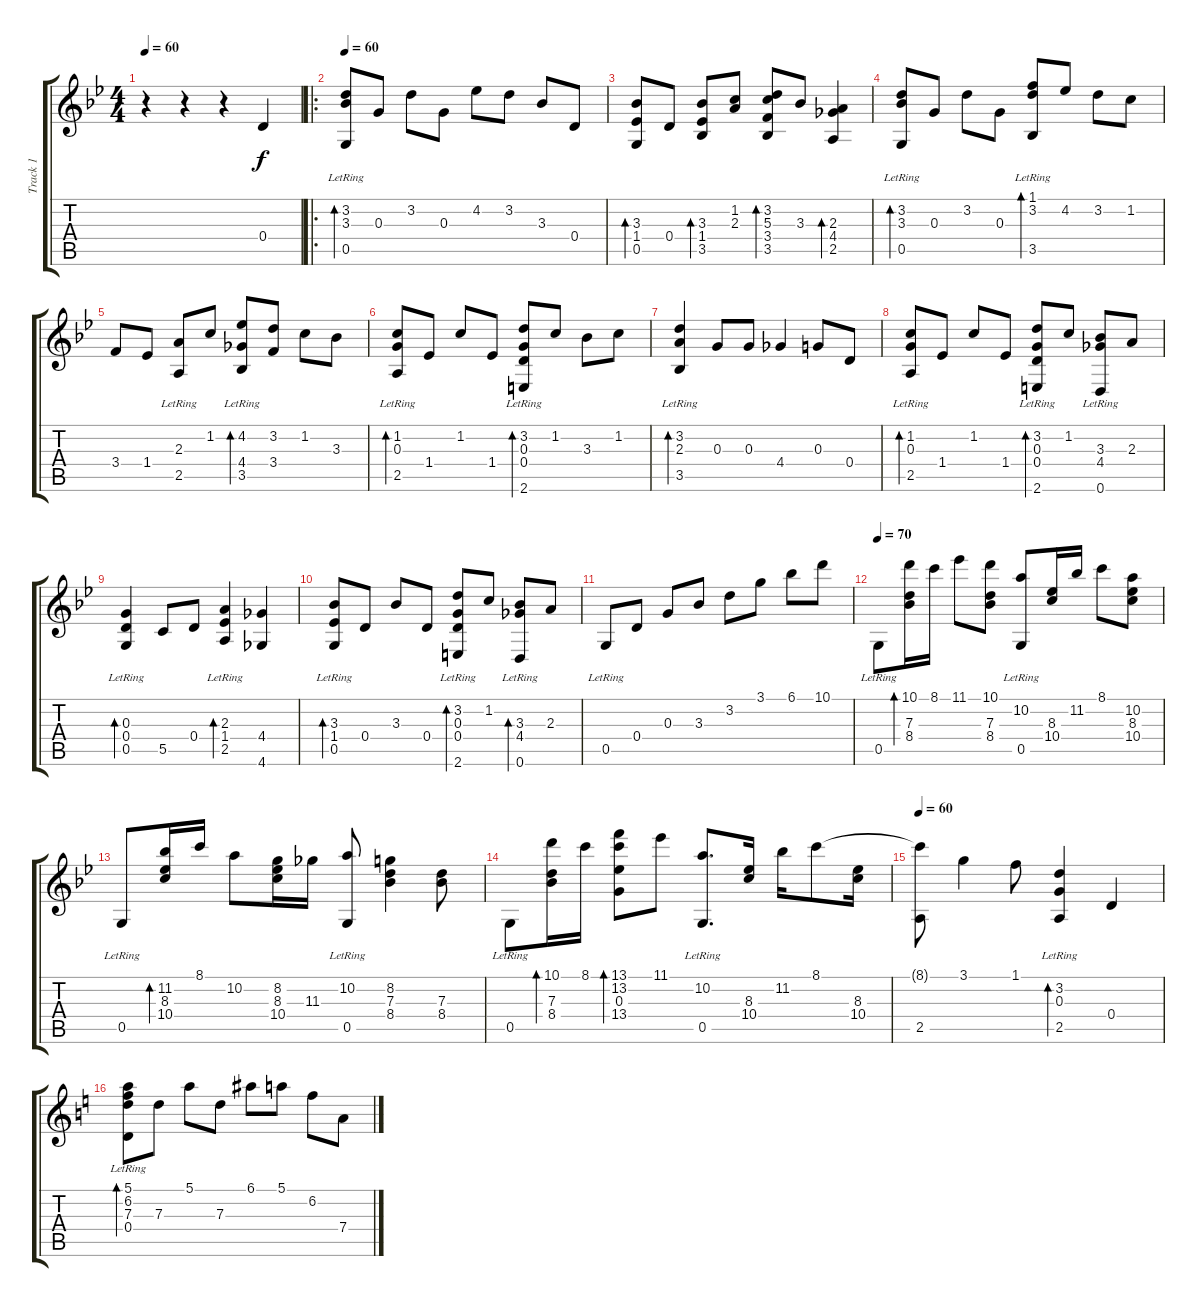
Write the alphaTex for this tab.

\track ("Track 1" "Track 1") {instrument acousticguitarnylon}
\staff {score tabs}
\tuning (E4 B3 G3 D3 G2 D2) {hide}
\ts (4 4)
\tempo 60
\clef g2
\ks bb
r.4{dy f instrument acousticguitarnylon} r.4 r.4 0.4.4 |
\ro
\tempo 60
(3.2 3.3 0.5{lr}).8{bd 480} 0.3.8 3.2.8 0.3.8 4.2.8 3.2.8 3.3.8 0.4.8 |
(3.3 1.4 0.5).8{bd 480} 0.4.8 (3.3 1.4 3.5).8{bd 480} (1.2 2.3).8 (3.2 5.3 3.4 3.5).8{bd 480} 3.3.8 (2.3 4.4 2.5).4{bd 240} |
(3.2 3.3 0.5{lr}).8{bd 480} 0.3.8 3.2.8 0.3.8 (1.1 3.2 3.5{lr}).8{bd 480} 4.2.8 3.2.8 1.2.8 |
3.4.8 1.4.8 (2.3 2.5{lr}).8 1.2.8 (4.2 4.4 3.5{lr}).8{bd 480} (3.2 3.4).8 1.2.8 3.3.8 |
(1.2 0.3 2.5{lr}).8{bd 480} 1.4.8 1.2.8 1.4.8 (3.2 0.3 0.4 2.6{lr}).8{bd 480} 1.2.8 3.3.8 1.2.8 |
(3.2 2.3 3.5{lr}).4{bd 240} 0.3.8 0.3.8 4.4.4 0.3.8 0.4.8 |
(1.2 0.3 2.5{lr}).8{bd 480} 1.4.8 1.2.8 1.4.8 (3.2 0.3 0.4 2.6{lr}).8{bd 480} 1.2.8 (3.3 4.4 0.6{lr}).8 2.3.8 |
(0.3{lr} 0.4{lr} 0.5{lr}).4{bd 240} 5.5.8 0.4.8 (2.3 1.4 2.5{lr}).4{bd 240} (4.4 4.6).4 |
(3.3 1.4 0.5{lr}).8{bd 480} 0.4.8 3.3.8 0.4.8 (3.2 0.3 0.4 2.6{lr}).8{bd 480} 1.2.8 (3.3 4.4 0.6{lr}).8{bd 480} 2.3.8 |
0.5{lr}.8 0.4.8 0.3.8 3.3.8 3.2.8 3.1.8 6.1.8 10.1.8 |
\tempo 70
0.5{lr}.8 (10.1 7.3 8.4).16{bd 480} 8.1.16 11.1.8 (10.1 7.3 8.4).8 (10.2 0.5{lr}).8 (8.3 10.4).16 11.2.16 8.1.8 (10.2 8.3 10.4).8 |
0.5{lr}.8 (11.2 8.3 10.4).16{bd 480} 8.1.16 10.2.8 (8.2 8.3 10.4).16 11.3.16 (10.2 0.5{lr}).8 (8.2 7.3 8.4).4 (7.3 8.4).8 |
0.5{lr}.8 (10.1 7.3 8.4).16{bd 480} 8.1.16 (13.1 13.2 0.3 13.4).8{bd 480} 11.1.8 (10.2 0.5{lr}).8{d} (8.3 10.4).16 11.2.16 8.1.8 (8.3 10.4).16 |
\tempo 60
(8.1{t} 2.5).8 3.1.4 1.1.8 (3.2 0.3 2.5{lr}).4{bd 480} 0.4.4 |
\ks c
(5.1 6.2 7.3 0.4{lr}).8{bd 480} 7.3.8 5.1.8 7.3.8 6.1.8 5.1.8 6.2.8 7.4.8
